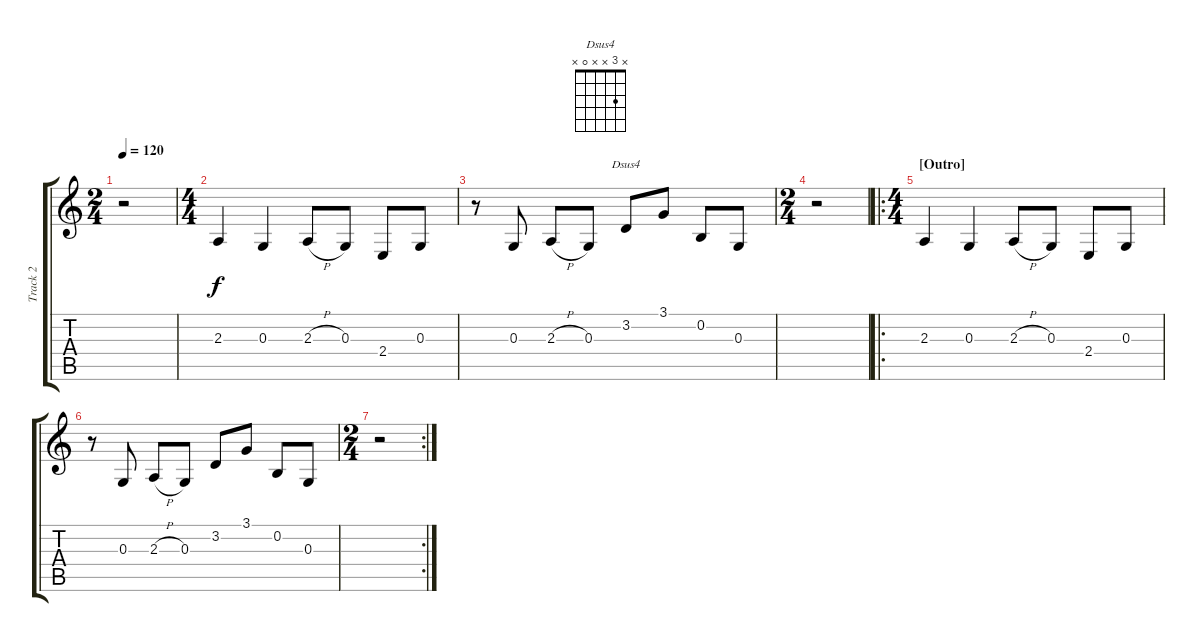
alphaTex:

\track ("Track 2" "Track 2") {instrument altosax}
\staff {score tabs}
\tuning (E4 B3 G3 D3 A2 E2) {hide}
\chord ("Dsus4" x 3 x x 0 x)
\ts (2 4)
\tempo 120
\clef g2
\ks c
r.2{dy f} |
\ts (4 4)
2.3.4 0.3.4 2.3{h}.8 0.3.8 2.4.8 0.3.8 |
r.8 0.3.8 2.3{h}.8 0.3.8 3.2.8{ch "Dsus4"} 3.1.8 0.2.8 0.3.8 |
\ts (2 4)
r.2 |
\ro
\ts (4 4)
\section ("" "[Outro]")
2.3.4 0.3.4 2.3{h}.8 0.3.8 2.4.8 0.3.8 |
r.8 0.3.8 2.3{h}.8 0.3.8 3.2.8 3.1.8 0.2.8 0.3.8 |
\rc 2
\ts (2 4)
r.2
